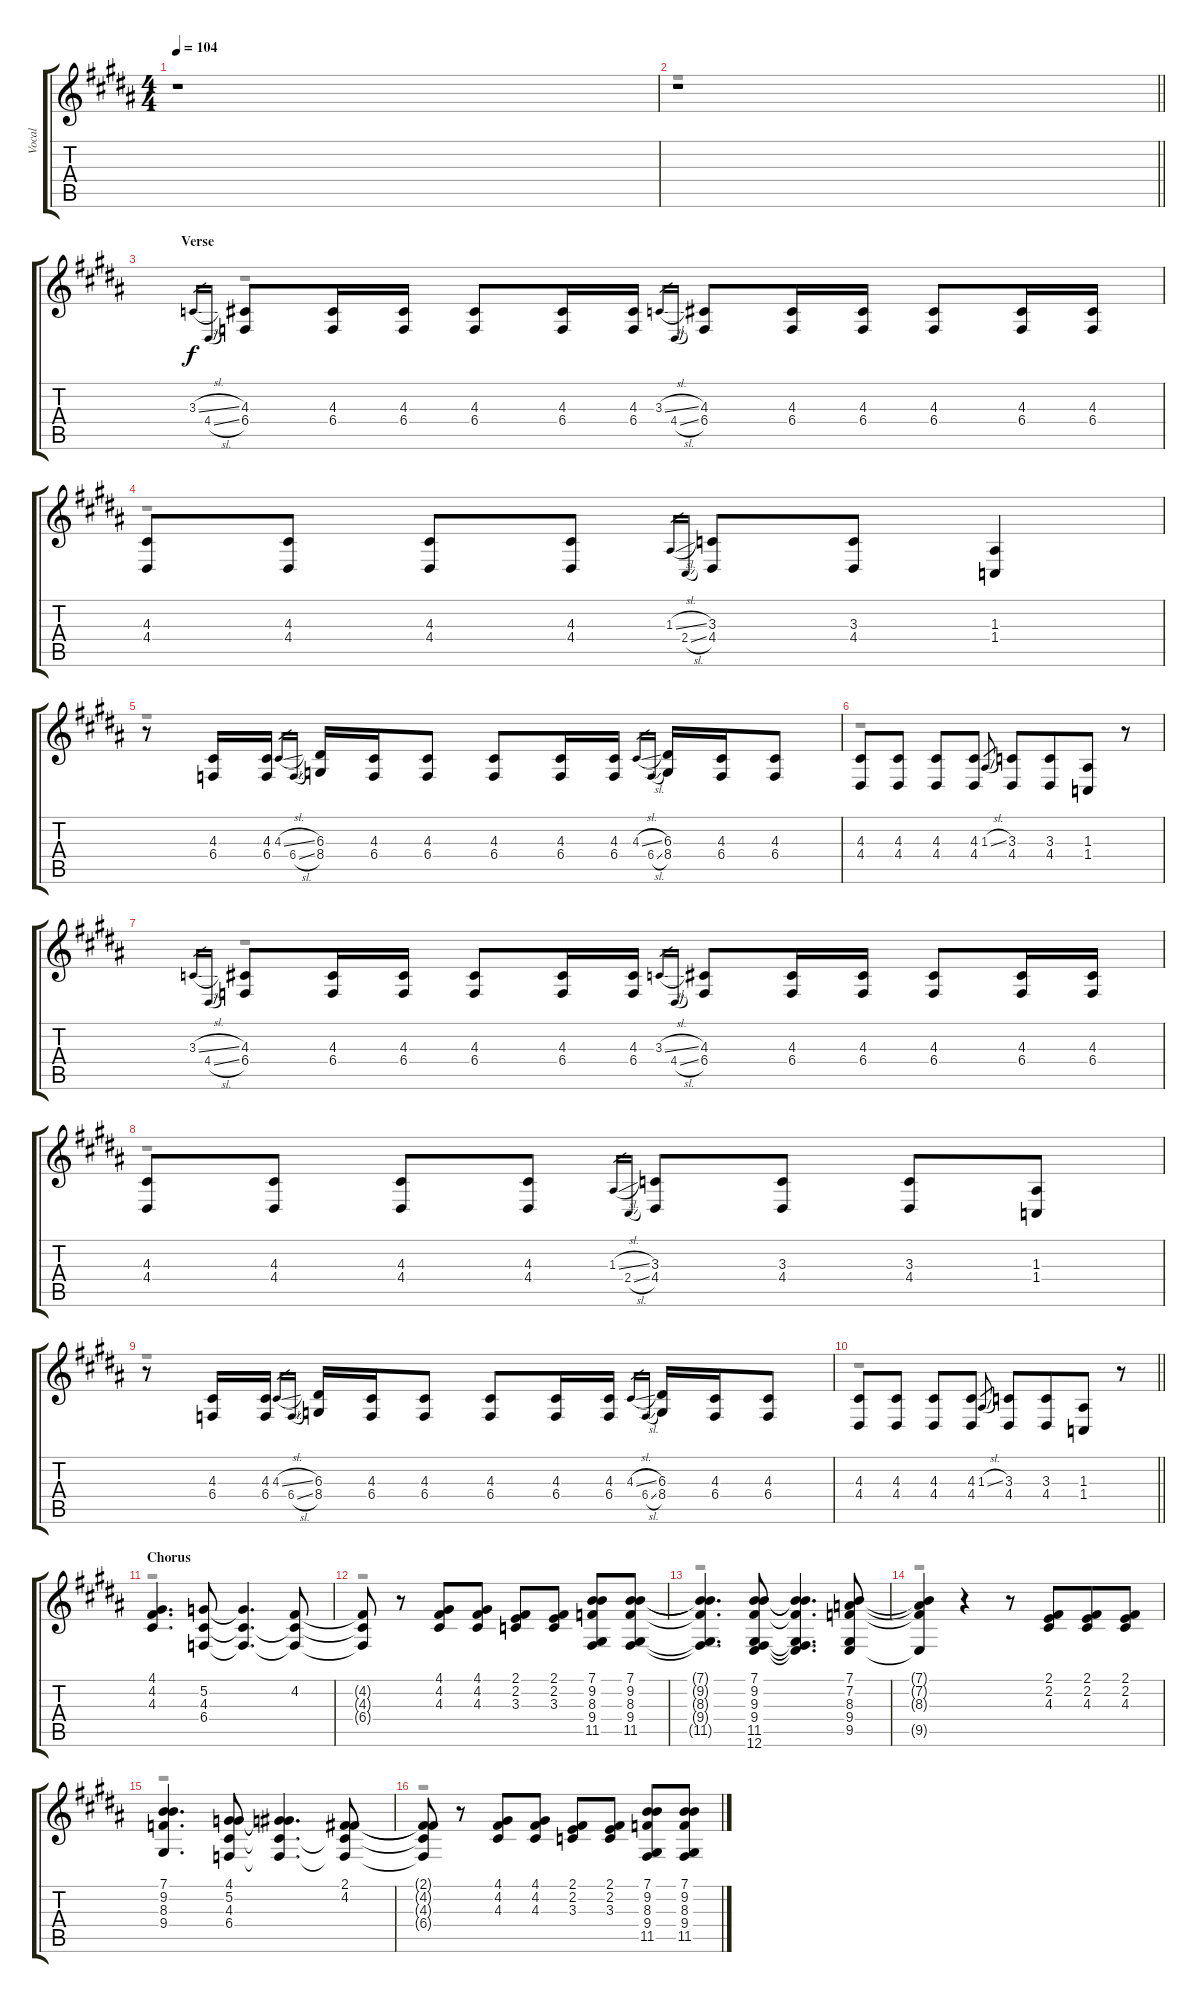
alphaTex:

\track ("Vocal" "Vocal") {instrument lead2sawtooth}
\staff {score tabs}
\tuning (E4 D4 A3 B2 G2 E2) {hide}
\voice
\ts (4 4)
\tempo 104
\clef g2
\ks b
r.1{dy f} |
\barLineRight lightlight
r.1 |
\section ("" "Verse")
3.3{sl}.16{gr} 4.4{sl}.16{gr} (4.3 6.4).8{volume 6} (4.3 6.4).16 (4.3 6.4).16 (4.3 6.4).8 (4.3 6.4).16 (4.3 6.4).16 3.3{sl}.16{gr} 4.4{sl}.16{gr} (4.3 6.4).8 (4.3 6.4).16 (4.3 6.4).16 (4.3 6.4).8 (4.3 6.4).16 (4.3 6.4).16 |
(4.3 4.4).8 (4.3 4.4).8 (4.3 4.4).8 (4.3 4.4).8 1.3{sl}.16{gr} 2.4{sl}.16{gr} (3.3 4.4).8 (3.3 4.4).8{beam merge} (1.3 1.4).4 |
r.8 (4.3 6.4).16 (4.3 6.4).16 4.3{sl}.16{gr} 6.4{sl}.16{gr} (6.3 8.4).16 (4.3 6.4).16 (4.3 6.4).8 (4.3 6.4).8 (4.3 6.4).16 (4.3 6.4).16 4.3{sl}.16{gr} 6.4{sl}.16{gr} (6.3 8.4).16 (4.3 6.4).16 (4.3 6.4).8 |
(4.3 4.4).8 (4.3 4.4).8 (4.3 4.4).8 (4.3 4.4).8 1.3{sl}.8{gr} (3.3 4.4).8 (3.3 4.4).8{beam merge} (1.3 1.4).8 r.8 |
3.3{sl}.16{gr} 4.4{sl}.16{gr} (4.3 6.4).8 (4.3 6.4).16 (4.3 6.4).16 (4.3 6.4).8 (4.3 6.4).16 (4.3 6.4).16 3.3{sl}.16{gr} 4.4{sl}.16{gr} (4.3 6.4).8 (4.3 6.4).16 (4.3 6.4).16 (4.3 6.4).8 (4.3 6.4).16 (4.3 6.4).16 |
(4.3 4.4).8 (4.3 4.4).8 (4.3 4.4).8 (4.3 4.4).8 1.3{sl}.16{gr} 2.4{sl}.16{gr} (3.3 4.4).8 (3.3 4.4).8 (3.3 4.4).8{beam merge} (1.3 1.4).8 |
r.8 (4.3 6.4).16 (4.3 6.4).16 4.3{sl}.16{gr} 6.4{sl}.16{gr} (6.3 8.4).16 (4.3 6.4).16 (4.3 6.4).8 (4.3 6.4).8 (4.3 6.4).16 (4.3 6.4).16 4.3{sl}.16{gr} 6.4{sl}.16{gr} (6.3 8.4).16 (4.3 6.4).16 (4.3 6.4).8 |
\barLineRight lightlight
(4.3 4.4).8 (4.3 4.4).8 (4.3 4.4).8 (4.3 4.4).8 1.3{sl}.8{gr} (3.3 4.4).8 (3.3 4.4).8{beam merge} (1.3 1.4).8 r.8 |
\section ("" "Chorus")
(4.1 4.2 4.3).4{d} (5.2 4.3 6.4).8 (5.2{t} 4.3{t} 6.4{t}).4{d} (4.2 4.3{t} 6.4{t}).8 |
(4.2{t} 4.3{t} 6.4{t}).8 r.8 (4.1 4.2 4.3).8 (4.1 4.2 4.3).8 (2.1 2.2 3.3).8 (2.1 2.2 3.3).8 (7.1 9.2 8.3 9.4 11.5).8 (7.1 9.2 8.3 9.4 11.5).8 |
(7.1{t} 9.2{t} 8.3{t} 9.4{t} 11.5{t}).4{d} (7.1 9.2 9.3 9.4 11.5 12.6).8 (7.1{t} 9.2{t} 9.3{t} 9.4{t} 11.5{t} 12.6{t}).4{d} (7.1 7.2 8.3 9.4 9.5).8 |
(7.1{t} 7.2{t} 8.3{t} 9.5{t}).4 r.4 r.8 (2.1 2.2 4.3).8{beam merge} (2.1 2.2 4.3).8 (2.1 2.2 4.3).8 |
(7.1 9.2 8.3 9.4).4{d} (4.1 5.2 4.3 6.4).8 (4.1{t} 5.2{t} 4.3{t} 6.4{t}).4{d} (2.1 4.2 4.3{t} 6.4{t}).8 |
(2.1{t} 4.2{t} 4.3{t} 6.4{t}).8 r.8 (4.1 4.2 4.3).8 (4.1 4.2 4.3).8 (2.1 2.2 3.3).8 (2.1 2.2 3.3).8 (7.1 9.2 8.3 9.4 11.5).8 (7.1 9.2 8.3 9.4 11.5).8
\voice
\clef g2
\ottava regular
\simile none
\ks b
r.1{dy f} |
\barLineRight lightlight
r.1 |
r.1 |
r.1 |
r.1 |
r.1 |
r.1 |
r.1 |
r.1 |
\barLineRight lightlight
r.1 |
r.1 |
r.1 |
r.1 |
r.1 |
r.1 |
r.1
